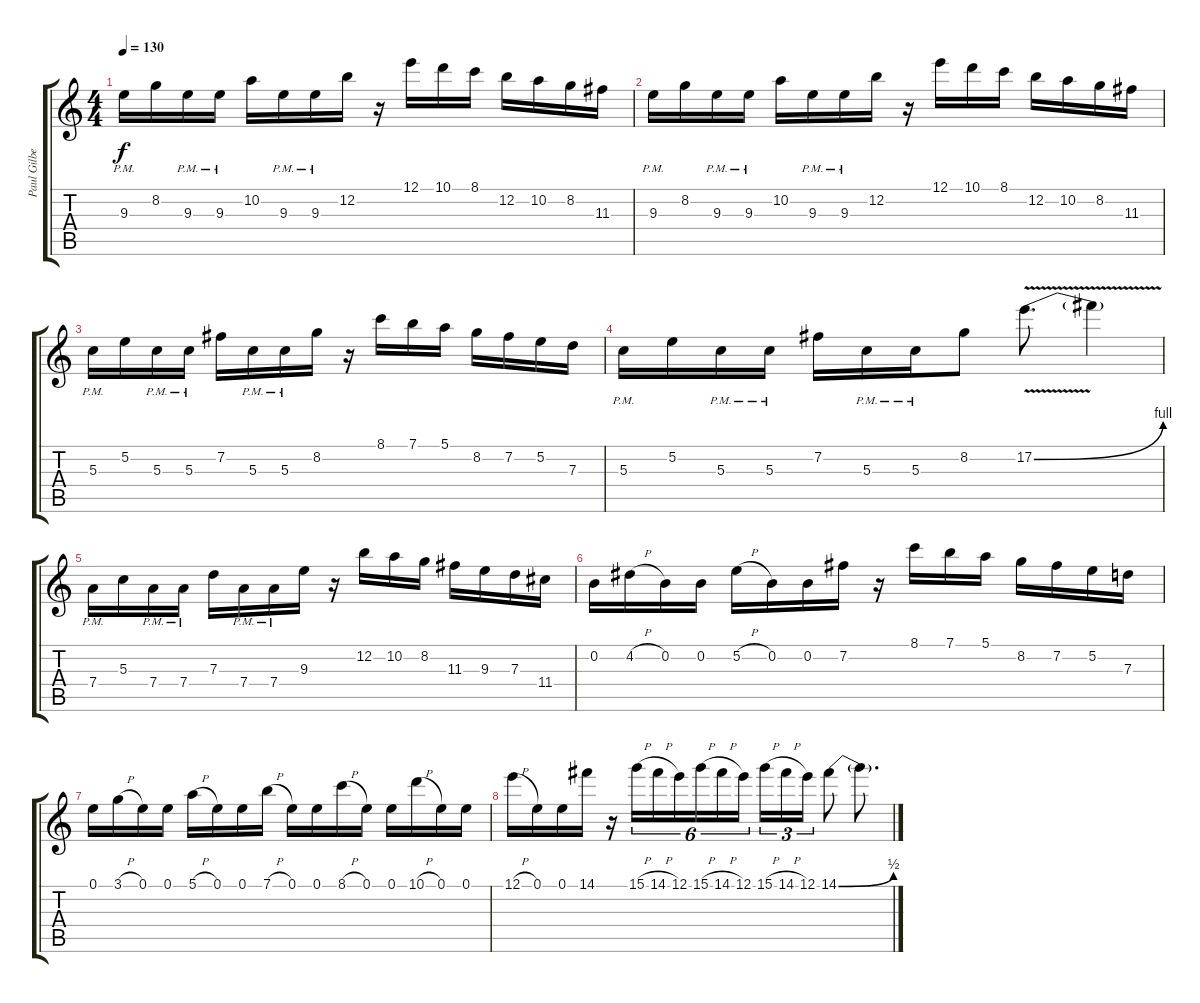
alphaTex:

\track ("Paul Gilbert (Lead Guitar)" "Paul Gilbe") {instrument distortionguitar}
\staff {score tabs}
\tuning (E4 B3 G3 D3 A2 E2) {hide}
\ts (4 4)
\tempo 130
\clef g2
\ks c
9.3{pm}.16{dy f} 8.2.16 9.3{pm}.16 9.3{pm}.16 10.2.16 9.3{pm}.16 9.3{pm}.16 12.2.16 r.16 12.1.16 10.1.16 8.1.16 12.2.16 10.2.16 8.2.16 11.3.16 |
9.3{pm}.16 8.2.16 9.3{pm}.16 9.3{pm}.16 10.2.16 9.3{pm}.16 9.3{pm}.16 12.2.16 r.16 12.1.16 10.1.16 8.1.16 12.2.16 10.2.16 8.2.16 11.3.16 |
5.3{pm}.16 5.2.16 5.3{pm}.16 5.3{pm}.16 7.2.16 5.3{pm}.16 5.3{pm}.16 8.2.16 r.16 8.1.16 7.1.16 5.1.16 8.2.16 7.2.16 5.2.16 7.3.16 |
5.3{pm}.16 5.2.16 5.3{pm}.16 5.3{pm}.16 7.2.16 5.3{pm}.16 5.3{pm}.16 8.2.8 17.2{be (bend 0 0 60 4) v}.8{d} 17.2{t}.4 |
7.4{pm}.16 5.3.16 7.4{pm}.16 7.4{pm}.16 7.3.16 7.4{pm}.16 7.4{pm}.16 9.3.16 r.16 12.2.16 10.2.16 8.2.16 11.3.16 9.3.16 7.3.16 11.4.16 |
0.2.16 4.2{h}.16 0.2.16 0.2.16 5.2{h}.16 0.2.16 0.2.16 7.2.16 r.16 8.1.16 7.1.16 5.1.16 8.2.16 7.2.16 5.2.16 7.3.16 |
0.1.16 3.1{h}.16 0.1.16 0.1.16 5.1{h}.16 0.1.16 0.1.16 7.1{h}.16 0.1.16 0.1.16 8.1{h}.16 0.1.16 0.1.16 10.1{h}.16 0.1.16 0.1.16 |
12.1{h}.16 0.1.16 0.1.16 14.1.16 r.16 15.1{h}.16{tu (6 4)} 14.1{h}.16{tu (6 4)} 12.1.16{tu (6 4)} 15.1{h}.16{tu (6 4)} 14.1{h}.16{tu (6 4)} 12.1.16{tu (6 4) beam splitsecondary} 15.1{h}.16{tu (3 2)} 14.1{h}.16{tu (3 2)} 12.1.16{tu (3 2)} 14.1{be (bend 0 0 60 2)}.8 14.1{t}.8{d}
